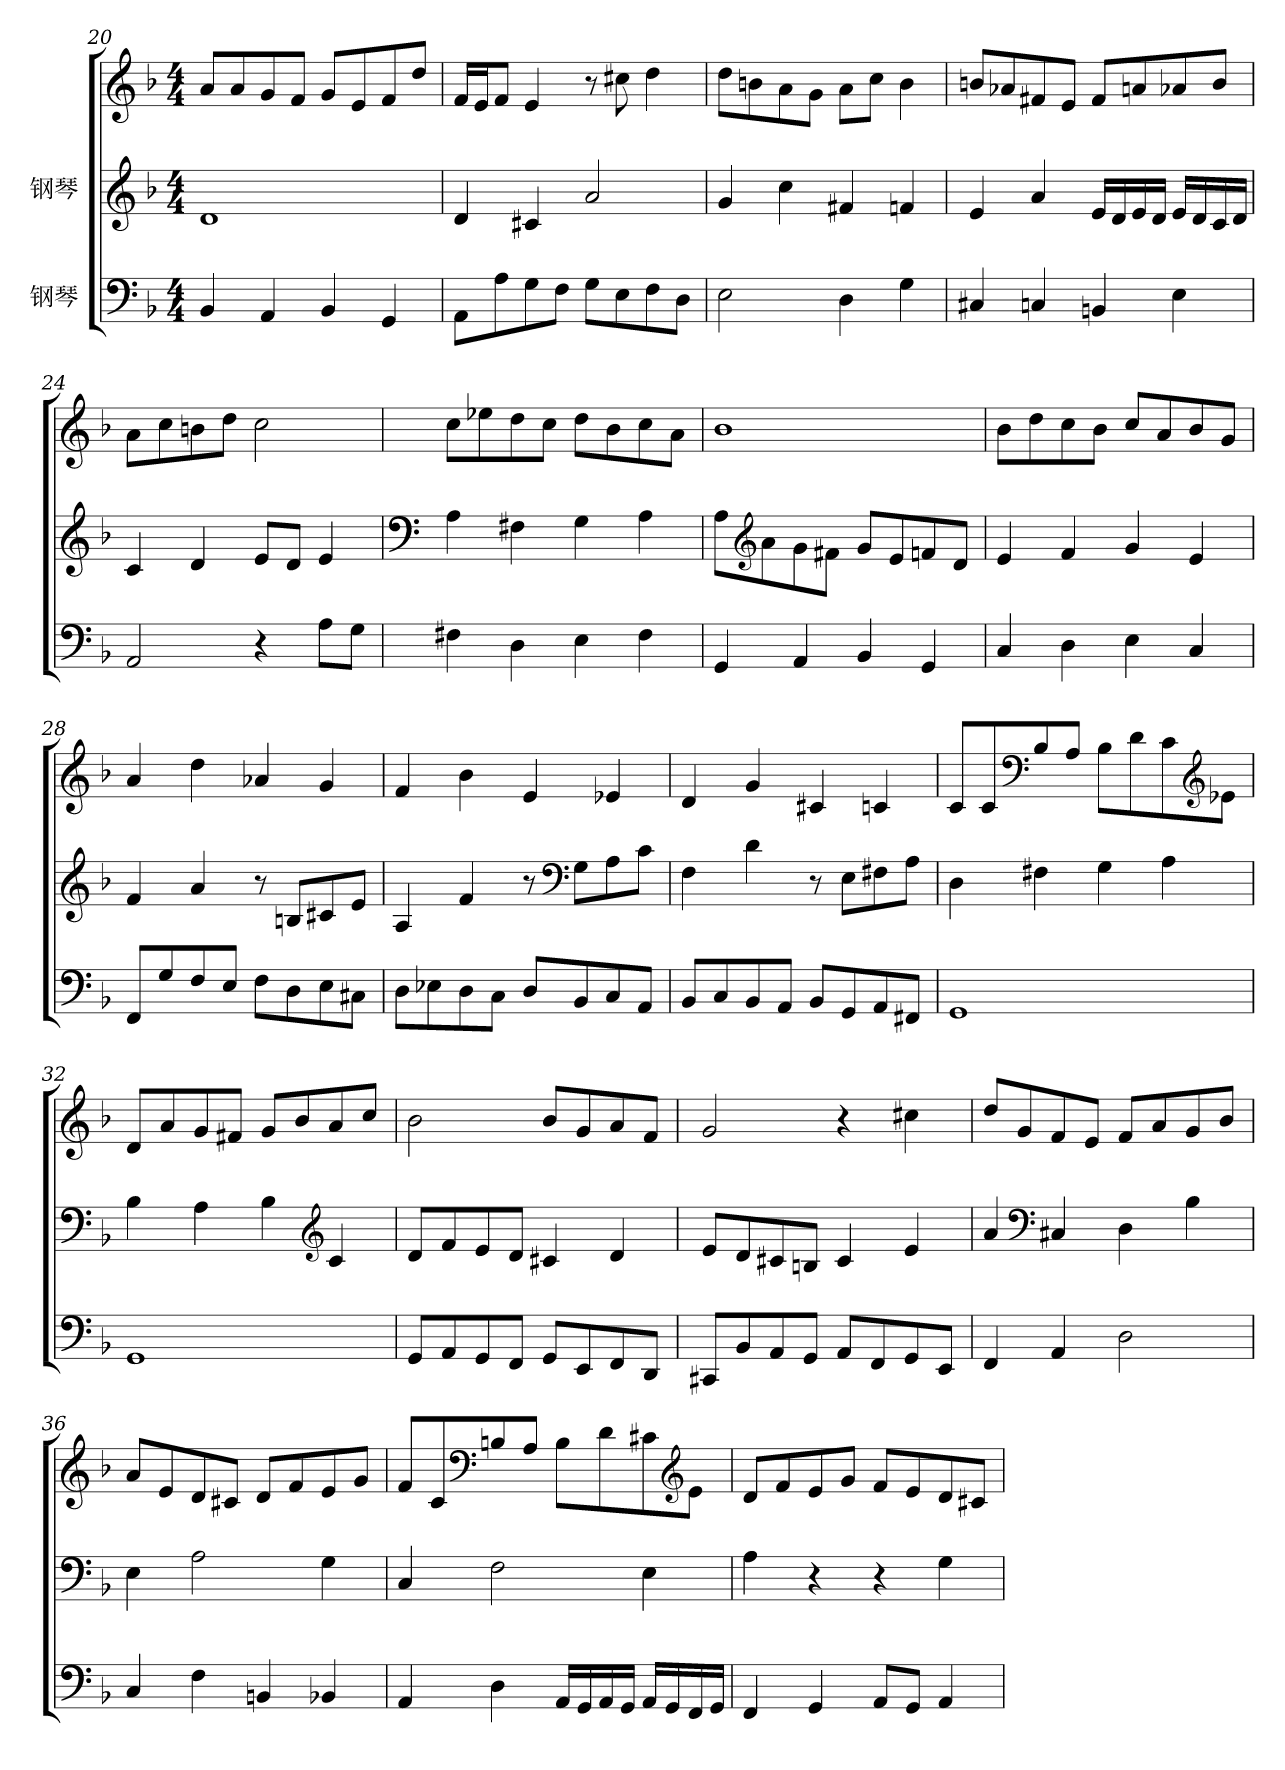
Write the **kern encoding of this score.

**kern	**kern	**kern
*part2	*part1	*part1
*staff3	*staff2	*staff1
*I"钢琴	*I"钢琴	*
*clefF4	*clefG2	*clefG2
*k[b-]	*k[b-]	*k[b-]
*M4/4	*M4/4	*M4/4
=20	=20	=20
4BB-/	1d	8a/L
.	.	8a/
4AA/	.	8g/
.	.	8f/J
4BB-/	.	8g/L
.	.	8e/
4GG/	.	8f/
.	.	8dd/J
=21	=21	=21
8AA\L	4d/	16f/LL
.	.	16e/J
8A\	.	8f/J
8G\	4c#X/	4e/
8F\J	.	.
8G\L	2a/	8r
8E\	.	8cc#X\
8F\	.	4dd\
8D\J	.	.
=22	=22	=22
2E\	4g/	8dd\L
.	.	8bn\
.	4cc\	8a\
.	.	8g\J
4D\	4f#X/	8a\L
.	.	8cc\J
4G\	4fn/	4b\
!!LO:LB:g=z
=23	=23	=23
4C#X/	4e/	8bn/L
.	.	8a-X/
4Cn/	4a/	8f#X/
.	.	8e/J
4BBn/	16e/LL	8f#/L
.	16d/	.
.	16e/	8an/
.	16d/JJ	.
4E\	16e/LL	8a-X/
.	16d/	.
.	16c/	8b/J
.	16d/JJ	.
=24	=24	=24
2AA/	4c/	8a\L
.	.	8cc\
.	4d/	8bn\
.	.	8dd\J
4r	8e/L	2cc\
.	8d/J	.
8A\L	4e/	.
8G\J	.	.
=25	=25	=25
*	*clefF4	*
4F#X\	4A\	8cc\L
.	.	8ee-X\
4D\	4F#X\	8dd\
.	.	8cc\J
4E\	4G\	8dd\L
.	.	8b-\
4F#\	4A\	8cc\
.	.	8a\J
!!LO:LB:g=z
=26	=26	=26
4GG/	8A\L	1b-
*	*clefG2	*
.	8a\	.
4AA/	8g\	.
.	8f#X\J	.
4BB-/	8g/L	.
.	8e/	.
4GG/	8fn/	.
.	8d/J	.
=27	=27	=27
4C/	4e/	8b-\L
.	.	8dd\
4D\	4f/	8cc\
.	.	8b-\J
4E\	4g/	8cc/L
.	.	8a/
4C/	4e/	8b-/
.	.	8g/J
=28	=28	=28
8FF/L	4f/	4a/
8G/	.	.
8F/	4a/	4dd\
8E/J	.	.
8F\L	8r	4a-X/
8D\	8Bn/L	.
8E\	8c#X/	4g/
8C#X\J	8e/J	.
=29	=29	=29
8D\L	4A/	4f/
8E-X\	.	.
8D\	4f/	4b-\
8C\J	.	.
8D/L	8r	4e/
*	*clefF4	*
8BB-/	8G\L	.
8C/	8A\	4e-X/
8AA/J	8c\J	.
!!LO:LB:g=z
=30	=30	=30
8BB-/L	4F\	4d/
8C/	.	.
8BB-/	4d\	4g/
8AA/J	.	.
8BB-/L	8r	4c#X/
8GG/	8E\L	.
8AA/	8F#X\	4cn/
8FF#X/J	8A\J	.
=31	=31	=31
1GG	4D\	8c/L
.	.	8c/
*	*	*clefF4
.	4F#X\	8B-/
.	.	8A/J
.	4G\	8B-\L
.	.	8d\
.	4A\	8c\
*	*	*clefG2
.	.	8e-X\J
=32	=32	=32
1GG	4B-\	8d/L
.	.	8a/
.	4A\	8g/
.	.	8f#X/J
.	4B-\	8g/L
.	.	8b-/
*	*clefG2	*
.	4c/	8a/
.	.	8cc/J
!!LO:PB:g=z
=33	=33	=33
8GG/L	8d/L	2b-\
8AA/	8f/	.
8GG/	8e/	.
8FF/J	8d/J	.
8GG/L	4c#X/	8b-/L
8EE/	.	8g/
8FF/	4d/	8a/
8DD/J	.	8f/J
=34	=34	=34
8CC#X/L	8e/L	2g/
8BB-/	8d/	.
8AA/	8c#X/	.
8GG/J	8Bn/J	.
8AA/L	4c#/	4r
8FF/	.	.
8GG/	4e/	4cc#X\
8EE/J	.	.
=35	=35	=35
4FF/	4a/	8dd/L
.	.	8g/
*	*clefF4	*
4AA/	4C#X/	8f/
.	.	8e/J
2D\	4D\	8f/L
.	.	8a/
.	4B-\	8g/
.	.	8b-/J
=36	=36	=36
4C/	4E\	8a/L
.	.	8e/
4F\	2A\	8d/
.	.	8c#X/J
4BBn/	.	8d/L
.	.	8f/
4BB-X/	4G\	8e/
.	.	8g/J
!!LO:LB:g=z
=37	=37	=37
4AA/	4C/	8f/L
.	.	8c/
*	*	*clefF4
4D\	2F\	8Bn/
.	.	8A/J
16AA/LL	.	8B\L
16GG/	.	.
16AA/	.	8d\
16GG/JJ	.	.
16AA/LL	4E\	8c#X\
16GG/	.	.
*	*	*clefG2
16FF/	.	8e\J
16GG/JJ	.	.
=38	=38	=38
4FF/	4A\	8d/L
.	.	8f/
4GG/	4r	8e/
.	.	8g/J
8AA/L	4r	8f/L
*	*	*MM112
8GG/J	.	8e/
4AA/	4G\	8d/
*	*	*MM100
.	.	8c#X/J
=	=	=
*-	*-	*-
